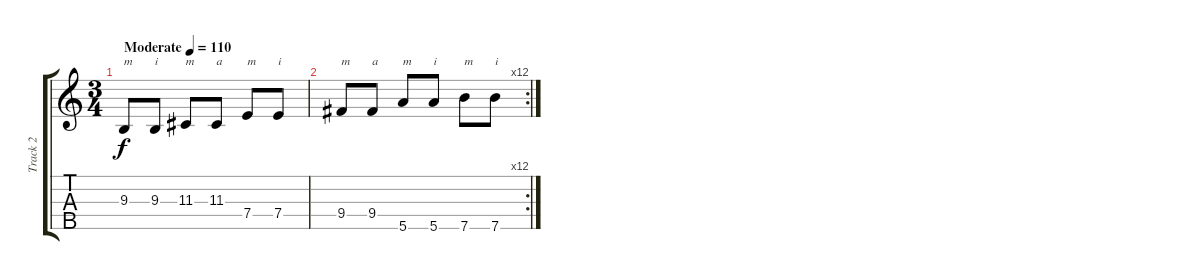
\track ("Track 2" "Track 2") {instrument electricbassfinger}
\staff {score tabs}
\tuning (C1 G1 D2 A2 E3) {hide}
\ts (3 4)
\tempo (110 "Moderate")
\clef g2
\ks c
9.3.8{txt "m" dy f instrument electricbassfinger} 9.3.8{txt "i"} 11.3.8{txt "m"} 11.3.8{txt "a"} 7.4.8{txt "m"} 7.4.8{txt "i"} |
\rc 12
9.4.8{txt "m"} 9.4.8{txt "a"} 5.5.8{txt "m"} 5.5.8{txt "i"} 7.5.8{txt "m"} 7.5.8{txt "i"}
